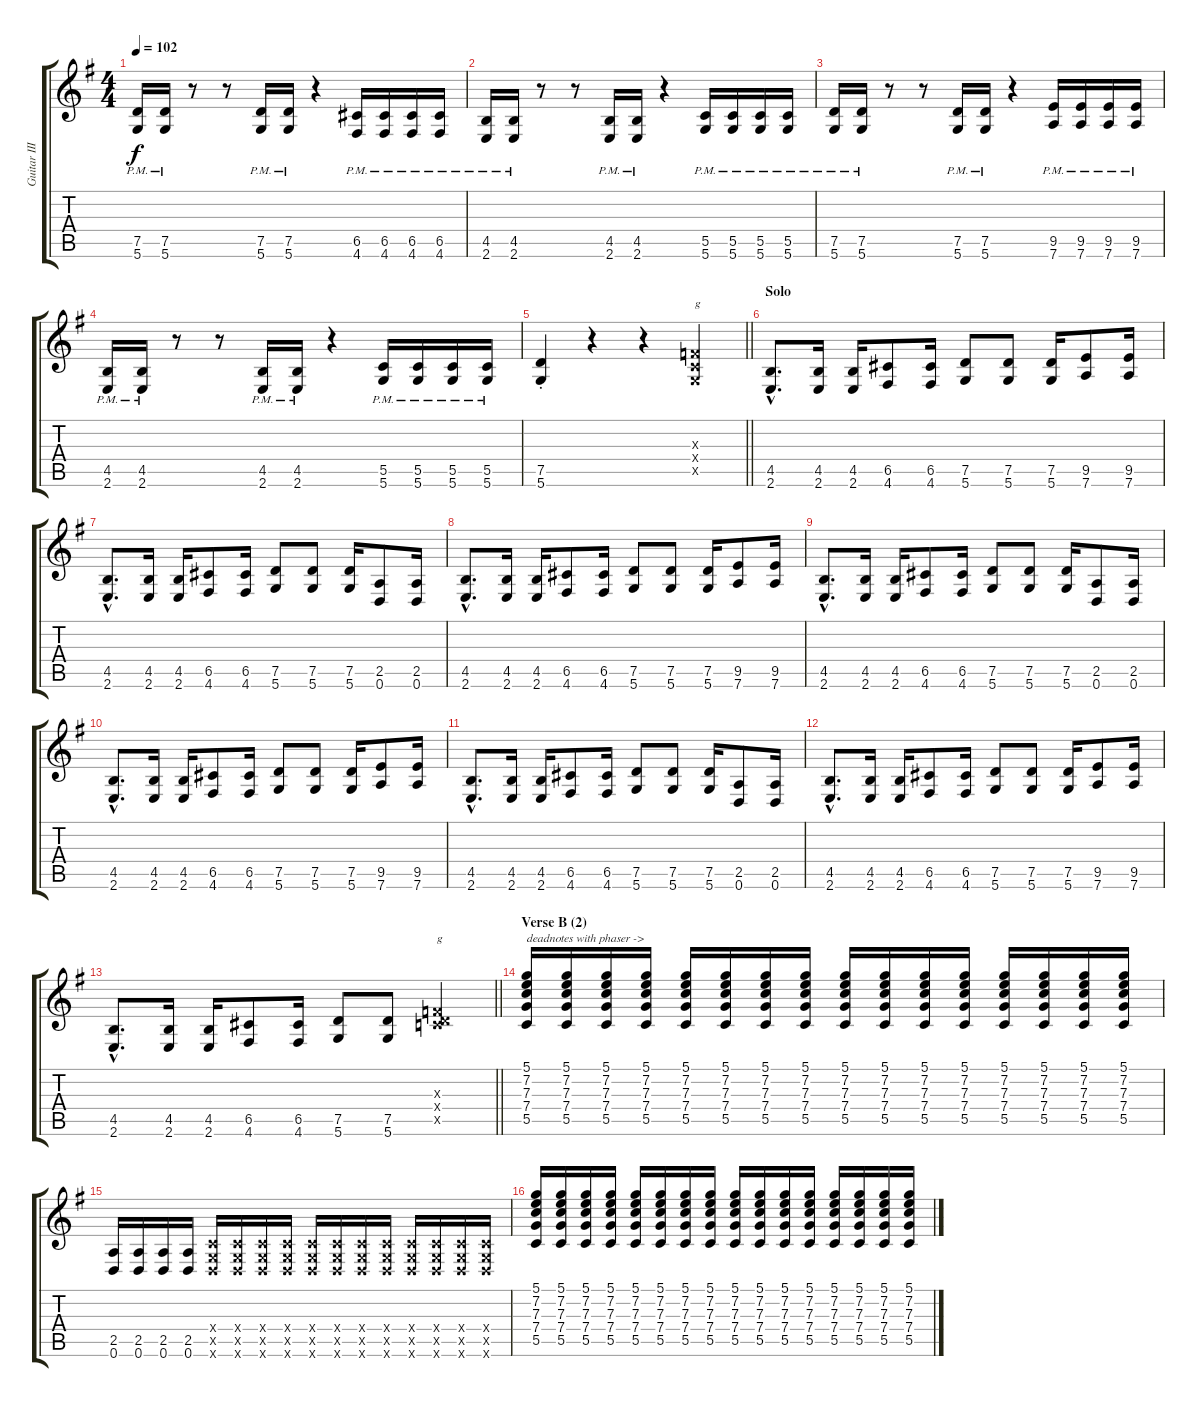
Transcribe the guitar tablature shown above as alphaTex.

\track ("Guitar III" "Guitar III") {instrument distortionguitar}
\staff {score tabs}
\tuning (D4 A3 F3 C3 G2 D2) {hide}
\ts (4 4)
\tempo 102
\clef g2
\ks eminor
(7.5{pm} 5.6{pm}).16{dy f} (7.5{pm} 5.6{pm}).16 r.8 r.8 (7.5{pm} 5.6{pm}).16 (7.5{pm} 5.6{pm}).16 r.4 (6.5{pm} 4.6{pm}).16 (6.5{pm} 4.6{pm}).16 (6.5{pm} 4.6{pm}).16 (6.5{pm} 4.6{pm}).16 |
(4.5{pm} 2.6{pm}).16 (4.5{pm} 2.6{pm}).16 r.8 r.8 (4.5{pm} 2.6{pm}).16 (4.5{pm} 2.6{pm}).16 r.4 (5.5{pm} 5.6{pm}).16 (5.5{pm} 5.6{pm}).16 (5.5{pm} 5.6{pm}).16 (5.5{pm} 5.6{pm}).16 |
(7.5{pm} 5.6{pm}).16 (7.5{pm} 5.6{pm}).16 r.8 r.8 (7.5{pm} 5.6{pm}).16 (7.5{pm} 5.6{pm}).16 r.4 (9.5{pm} 7.6{pm}).16 (9.5{pm} 7.6{pm}).16 (9.5{pm} 7.6{pm}).16 (9.5{pm} 7.6{pm}).16 |
(4.5{pm} 2.6{pm}).16 (4.5{pm} 2.6{pm}).16 r.8 r.8 (4.5{pm} 2.6{pm}).16 (4.5{pm} 2.6{pm}).16 r.4 (5.5{pm} 5.6{pm}).16 (5.5{pm} 5.6{pm}).16 (5.5{pm} 5.6{pm}).16 (5.5{pm} 5.6{pm}).16 |
\barLineRight lightlight
(7.5{st} 5.6{st}).4 r.4 r.4 (0.3{x} 0.4{x} 0.5{x}).4{txt "g"} |
\section ("" "Solo")
(4.5{hac} 2.6{hac}).8{d} (4.5 2.6).16 (4.5 2.6).16 (6.5 4.6).8 (6.5 4.6).16 (7.5 5.6).8 (7.5 5.6).8 (7.5 5.6).16 (9.5 7.6).8 (9.5 7.6).16 |
(4.5{hac} 2.6{hac}).8{d} (4.5 2.6).16 (4.5 2.6).16 (6.5 4.6).8 (6.5 4.6).16 (7.5 5.6).8 (7.5 5.6).8 (7.5 5.6).16 (2.5 0.6).8 (2.5 0.6).16 |
(4.5{hac} 2.6{hac}).8{d} (4.5 2.6).16 (4.5 2.6).16 (6.5 4.6).8 (6.5 4.6).16 (7.5 5.6).8 (7.5 5.6).8 (7.5 5.6).16 (9.5 7.6).8 (9.5 7.6).16 |
(4.5{hac} 2.6{hac}).8{d} (4.5 2.6).16 (4.5 2.6).16 (6.5 4.6).8 (6.5 4.6).16 (7.5 5.6).8 (7.5 5.6).8 (7.5 5.6).16 (2.5 0.6).8 (2.5 0.6).16 |
(4.5{hac} 2.6{hac}).8{d} (4.5 2.6).16 (4.5 2.6).16 (6.5 4.6).8 (6.5 4.6).16 (7.5 5.6).8 (7.5 5.6).8 (7.5 5.6).16 (9.5 7.6).8 (9.5 7.6).16 |
(4.5{hac} 2.6{hac}).8{d} (4.5 2.6).16 (4.5 2.6).16 (6.5 4.6).8 (6.5 4.6).16 (7.5 5.6).8 (7.5 5.6).8 (7.5 5.6).16 (2.5 0.6).8 (2.5 0.6).16 |
(4.5{hac} 2.6{hac}).8{d} (4.5 2.6).16 (4.5 2.6).16 (6.5 4.6).8 (6.5 4.6).16 (7.5 5.6).8 (7.5 5.6).8 (7.5 5.6).16 (9.5 7.6).8 (9.5 7.6).16 |
\barLineRight lightlight
(4.5{hac} 2.6{hac}).8{d} (4.5 2.6).16 (4.5 2.6).16 (6.5 4.6).8 (6.5 4.6).16 (7.5 5.6).8 (7.5 5.6).8 (0.3{x} 0.4{x} 7.5{x}).4{txt "g"} |
\section ("" "Verse B (2)")
(5.1 7.2 7.3 7.4 5.5).16{txt "deadnotes with phaser ->"} (5.1 7.2 7.3 7.4 5.5).16 (5.1 7.2 7.3 7.4 5.5).16 (5.1 7.2 7.3 7.4 5.5).16 (5.1 7.2 7.3 7.4 5.5).16 (5.1 7.2 7.3 7.4 5.5).16 (5.1 7.2 7.3 7.4 5.5).16 (5.1 7.2 7.3 7.4 5.5).16 (5.1 7.2 7.3 7.4 5.5).16 (5.1 7.2 7.3 7.4 5.5).16 (5.1 7.2 7.3 7.4 5.5).16 (5.1 7.2 7.3 7.4 5.5).16 (5.1 7.2 7.3 7.4 5.5).16 (5.1 7.2 7.3 7.4 5.5).16 (5.1 7.2 7.3 7.4 5.5).16 (5.1 7.2 7.3 7.4 5.5).16 |
(2.5 0.6).16 (2.5 0.6).16 (2.5 0.6).16 (2.5 0.6).16 (0.4{x} 0.5{x} 0.6{x}).16 (0.4{x} 0.5{x} 0.6{x}).16 (0.4{x} 0.5{x} 0.6{x}).16 (0.4{x} 0.5{x} 0.6{x}).16 (0.4{x} 0.5{x} 0.6{x}).16 (0.4{x} 0.5{x} 0.6{x}).16 (0.4{x} 0.5{x} 0.6{x}).16 (0.4{x} 0.5{x} 0.6{x}).16 (0.4{x} 0.5{x} 0.6{x}).16 (0.4{x} 0.5{x} 0.6{x}).16 (0.4{x} 0.5{x} 0.6{x}).16 (0.4{x} 0.5{x} 0.6{x}).16 |
(5.1 7.2 7.3 7.4 5.5).16 (5.1 7.2 7.3 7.4 5.5).16 (5.1 7.2 7.3 7.4 5.5).16 (5.1 7.2 7.3 7.4 5.5).16 (5.1 7.2 7.3 7.4 5.5).16 (5.1 7.2 7.3 7.4 5.5).16 (5.1 7.2 7.3 7.4 5.5).16 (5.1 7.2 7.3 7.4 5.5).16 (5.1 7.2 7.3 7.4 5.5).16 (5.1 7.2 7.3 7.4 5.5).16 (5.1 7.2 7.3 7.4 5.5).16 (5.1 7.2 7.3 7.4 5.5).16 (5.1 7.2 7.3 7.4 5.5).16 (5.1 7.2 7.3 7.4 5.5).16 (5.1 7.2 7.3 7.4 5.5).16 (5.1 7.2 7.3 7.4 5.5).16
